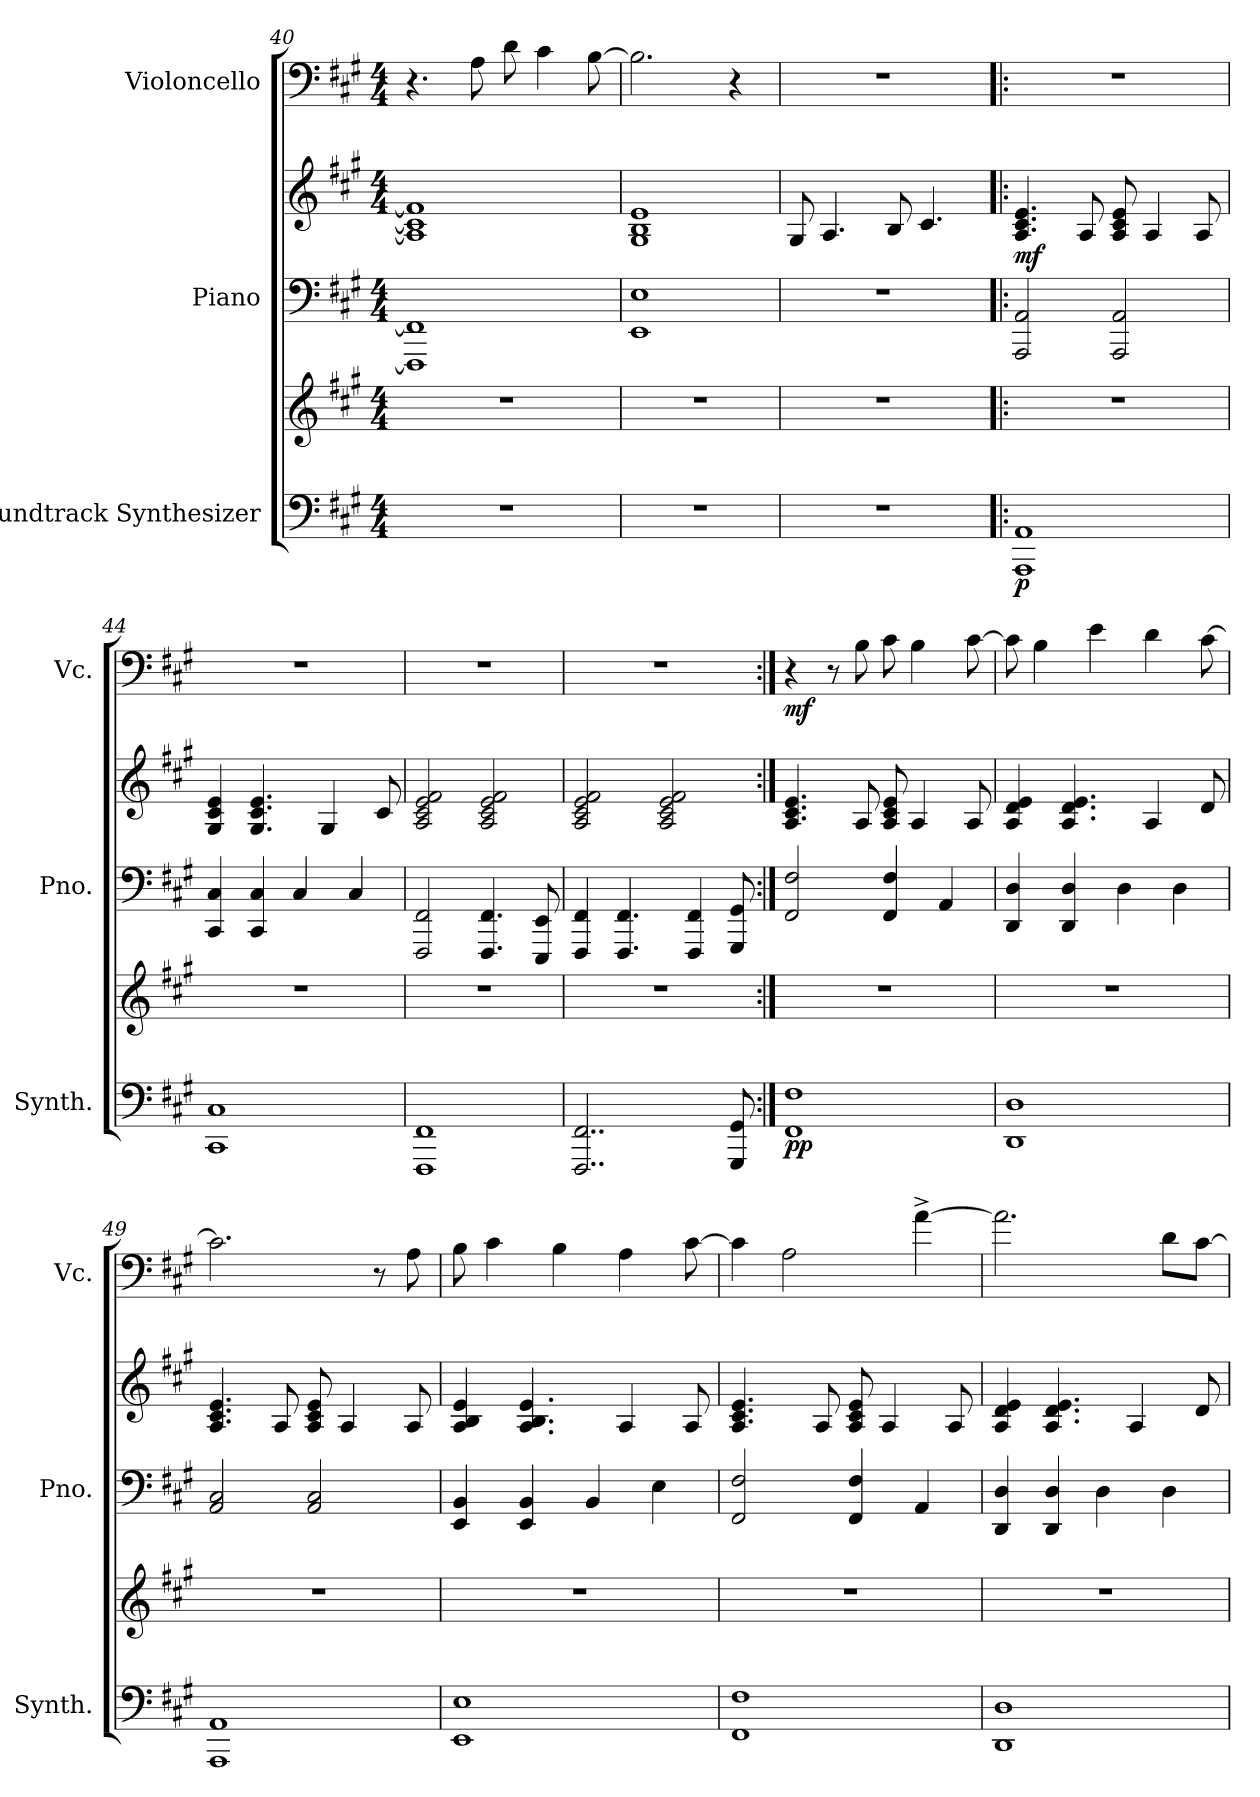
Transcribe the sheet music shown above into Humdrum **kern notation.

**kern	**kern	**dynam	**kern	**kern	**dynam	**kern	**dynam
*part3	*part3	*part3	*part2	*part2	*part2	*part1	*part1
*staff5	*staff4	*staff4/5	*staff3	*staff2	*staff2/3	*staff1	*staff1
*I"Soundtrack Synthesizer	*	*	*I"Piano	*	*	*I"Violoncello	*
*I'Synth.	*	*	*I'Pno.	*	*	*I'Vc.	*
*clefF4	*clefG2	*	*clefF4	*clefG2	*	*clefF4	*
*k[f#c#g#]	*k[f#c#g#]	*	*k[f#c#g#]	*k[f#c#g#]	*	*k[f#c#g#]	*
*M4/4	*M4/4	*	*M4/4	*M4/4	*	*M4/4	*
=40	=40	=40	=40	=40	=40	=40	=40
1r	1r	.	1FFF#] 1FF#]	1A] 1c#] 1f#]	.	4.r	.
.	.	.	.	.	.	8A\	.
.	.	.	.	.	.	8d\	.
.	.	.	.	.	.	4c#\	.
.	.	.	.	.	.	[8B\	.
=41	=41	=41	=41	=41	=41	=41	=41
1r	1r	.	1EE 1E	1G# 1B 1e	.	2.B\]	.
.	.	.	.	.	.	4r	.
=42	=42	=42	=42	=42	=42	=42	=42
1r	1r	.	1r	8G#/	.	1r	.
.	.	.	.	4.A/	.	.	.
.	.	.	.	8B/	.	.	.
.	.	.	.	4.c#/	.	.	.
=43!|:	=43!|:	=43!|:	=43!|:	=43!|:	=43!|:	=43!|:	=43!|:
!	!	!LO:DY:b=2	!	!	!LO:DY:b	!	!
1AAA 1AA	1r	p	2AAA/ 2AA/	4.A/ 4.c#/ 4.e/	mf	1r	.
.	.	.	.	8A/	.	.	.
.	.	.	2AAA/ 2AA/	8A/ 8c#/ 8e/	.	.	.
.	.	.	.	4A/	.	.	.
.	.	.	.	8A/	.	.	.
!!LO:PB:g=z
=44	=44	=44	=44	=44	=44	=44	=44
1CC# 1C#	1r	.	4CC#/ 4C#/	4G#/ 4c#/ 4e/	.	1r	.
.	.	.	4CC#/ 4C#/	4.G#/ 4.c#/ 4.e/	.	.	.
.	.	.	4C#/	.	.	.	.
.	.	.	.	4G#/	.	.	.
.	.	.	4C#/	.	.	.	.
.	.	.	.	8c#/	.	.	.
=45	=45	=45	=45	=45	=45	=45	=45
1FFF# 1FF#	1r	.	2FFF#/ 2FF#/	2A/ 2c#/ 2e/ 2f#/	.	1r	.
.	.	.	4.FFF#/ 4.FF#/	2A/ 2c#/ 2e/ 2f#/	.	.	.
.	.	.	8EEE/ 8EE/	.	.	.	.
=46	=46	=46	=46	=46	=46	=46	=46
2..FFF#/ 2..FF#/	1r	.	4FFF#/ 4FF#/	2A/ 2c#/ 2e/ 2f#/	.	1r	.
.	.	.	4.FFF#/ 4.FF#/	.	.	.	.
.	.	.	.	2A/ 2c#/ 2e/ 2f#/	.	.	.
.	.	.	4FFF#/ 4FF#/	.	.	.	.
8GGG#/ 8GG#/	.	.	8GGG#/ 8GG#/	.	.	.	.
=47:|!	=47:|!	=47:|!	=47:|!	=47:|!	=47:|!	=47:|!	=47:|!
!	!	!LO:DY:b=2	!	!	!	!	!LO:DY:b
1FF# 1F#	1r	pp	2FF#/ 2F#/	4.A/ 4.c#/ 4.e/	.	4r	mf
.	.	.	.	.	.	8r	.
.	.	.	.	8A/	.	8B\	.
.	.	.	4FF#/ 4F#/	8A/ 8c#/ 8e/	.	8c#\	.
.	.	.	.	4A/	.	4B\	.
.	.	.	4AA/	.	.	.	.
.	.	.	.	8A/	.	[8c#\	.
=48	=48	=48	=48	=48	=48	=48	=48
1DD 1D	1r	.	4DD/ 4D/	4A/ 4d/ 4e/	.	8c#\]	.
.	.	.	.	.	.	4B\	.
.	.	.	4DD/ 4D/	4.A/ 4.d/ 4.e/	.	.	.
.	.	.	.	.	.	4e\	.
.	.	.	4D\	.	.	.	.
.	.	.	.	4A/	.	4d\	.
.	.	.	4D\	.	.	.	.
.	.	.	.	8d/	.	[8c#\	.
!!LO:LB:g=z
=49	=49	=49	=49	=49	=49	=49	=49
1AAA 1AA	1r	.	2AA/ 2C#/	4.A/ 4.c#/ 4.e/	.	2.c#\]	.
.	.	.	.	8A/	.	.	.
.	.	.	2AA/ 2C#/	8A/ 8c#/ 8e/	.	.	.
.	.	.	.	4A/	.	.	.
.	.	.	.	.	.	8r	.
.	.	.	.	8A/	.	8A\	.
=50	=50	=50	=50	=50	=50	=50	=50
1EE 1E	1r	.	4EE/ 4BB/	4A/ 4B/ 4e/	.	8B\	.
.	.	.	.	.	.	4c#\	.
.	.	.	4EE/ 4BB/	4.A/ 4.B/ 4.e/	.	.	.
.	.	.	.	.	.	4B\	.
.	.	.	4BB/	.	.	.	.
.	.	.	.	4A/	.	4A\	.
.	.	.	4E\	.	.	.	.
.	.	.	.	8A/	.	[8c#\	.
=51	=51	=51	=51	=51	=51	=51	=51
1FF# 1F#	1r	.	2FF#/ 2F#/	4.A/ 4.c#/ 4.e/	.	4c#\]	.
.	.	.	.	.	.	2A\	.
.	.	.	.	8A/	.	.	.
.	.	.	4FF#/ 4F#/	8A/ 8c#/ 8e/	.	.	.
.	.	.	.	4A/	.	.	.
.	.	.	4AA/	.	.	[4a^\	.
.	.	.	.	8A/	.	.	.
=52	=52	=52	=52	=52	=52	=52	=52
1DD 1D	1r	.	4DD/ 4D/	4A/ 4d/ 4e/	.	2.a\]	.
.	.	.	4DD/ 4D/	4.A/ 4.d/ 4.e/	.	.	.
.	.	.	4D\	.	.	.	.
.	.	.	.	4A/	.	.	.
.	.	.	4D\	.	.	8d\L	.
.	.	.	.	8d/	.	[8c#\J	.
=	=	=	=	=	=	=	=
*-	*-	*-	*-	*-	*-	*-	*-
